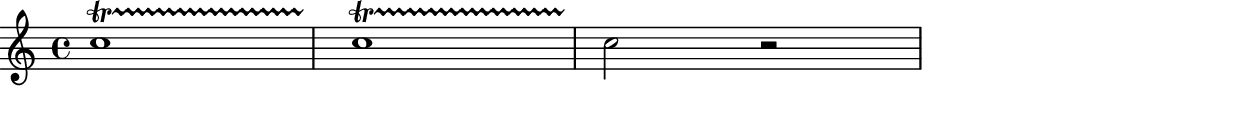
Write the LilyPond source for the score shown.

%% Generated by lilypond-book
%% Options: [exampleindent=10.16\mm,indent=0\mm,line-width=160\mm]
\include "lilypond-book-preamble.ly"


% ****************************************************************
% Start cut-&-pastable-section
% ****************************************************************

#(ly:set-option 'eps-box-padding 3.000000)



\paper {
  indent = 0\mm
  line-width = 160\mm
  % offset the left padding, also add 1mm as lilypond creates cropped
  % images with a little space on the right
  line-width = #(- line-width (* mm  3.000000) (* mm 1))
}

\layout {
  
}




% ****************************************************************
% ly snippet:
% ****************************************************************
\sourcefilename "/lilypond-2.23.82/input/regression/trill-spanner-auto-stop.ly"
\sourcefileline 0
\version "2.19.21"
\header {
  texidoc = "Consecutive trill spans work without explicit
@code{\\stopTrillSpan} commands, since successive trill spanners
will automatically become the right bound of the previous trill.
"
}

\paper { ragged-right = ##f }

\relative {
  c''1\startTrillSpan
  c1\startTrillSpan
  c2\stopTrillSpan r
}



% ****************************************************************
% end ly snippet
% ****************************************************************
